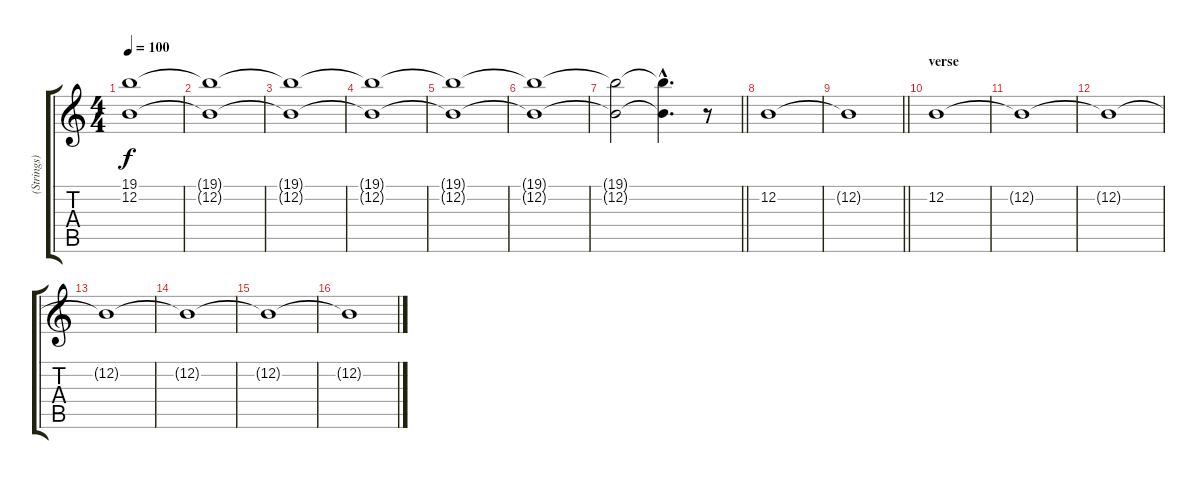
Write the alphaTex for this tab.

\track ("(Strings)" "(Strings)") {instrument stringensemble2}
\staff {score tabs}
\tuning (E4 B3 G3 D3 A2 D2) {hide}
\ts (4 4)
\tempo 100
\clef g2
\ks c
(19.1{t} 12.2{t}).1{dy f} |
(19.1{t} 12.2{t}).1 |
(19.1{t} 12.2{t}).1 |
(19.1{t} 12.2{t}).1 |
(19.1{t} 12.2{t}).1 |
(19.1{t} 12.2{t}).1 |
\barLineRight lightlight
(19.1{t} 12.2{t}).2 (19.1{hac t} 12.2{hac t}).4{d} r.8 |
12.2.1 |
\barLineRight lightlight
12.2{t}.1 |
\section ("" "verse")
12.2.1 |
12.2{t}.1 |
12.2{t}.1 |
12.2{t}.1 |
12.2{t}.1 |
12.2{t}.1 |
12.2{t}.1
